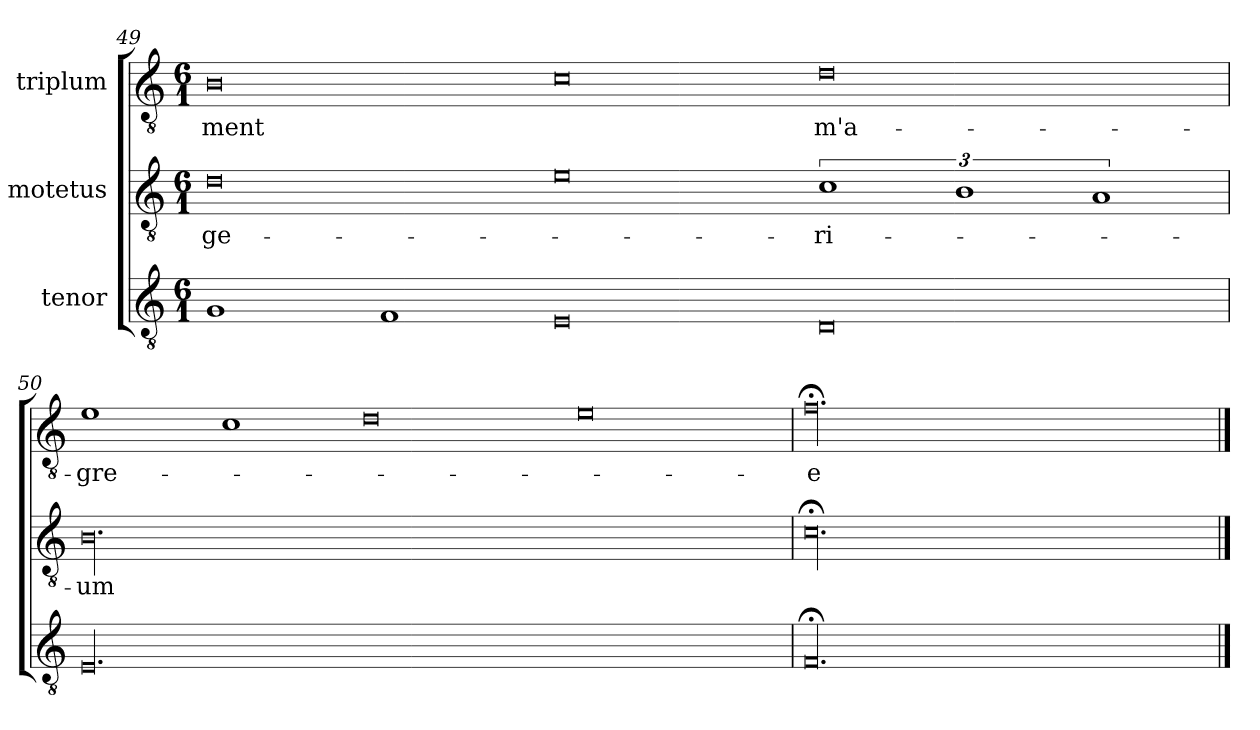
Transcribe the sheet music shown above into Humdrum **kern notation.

**kern	**kern	**text	**kern	**text
*part3	*part2	*part2	*part1	*part1
*staff3	*staff2	*staff2	*staff1	*staff1
*I"tenor	*I"motetus	*	*I"triplum	*
*clefGv2	*clefGv2	*	*clefGv2	*
*k[]	*k[]	*	*k[]	*
*C:	*C:	*	*C:	*
*M6/1	*M6/1	*	*M6/1	*
=49	=49	=49	=49	=49
1G/	0d\	-ge-	0B\	-ment
1F/	.	.	.	.
0E/	0e\	.	0c\	.
0D/	3%2c\	-ri-	0d\	m'a-
.	3%2B\	.	.	.
.	3%2A/	.	.	.
=50	=50	=50	=50	=50
00.E/	00.B\	-um	1e\	-gre-
.	.	.	1c\	.
.	.	.	0d\	.
.	.	.	0e\	.
=51	=51	=51	=51	=51
00.F;</	00.c;<\	-	00.f;<\	-e
==	==	==	==	==
*-	*-	*-	*-	*-
